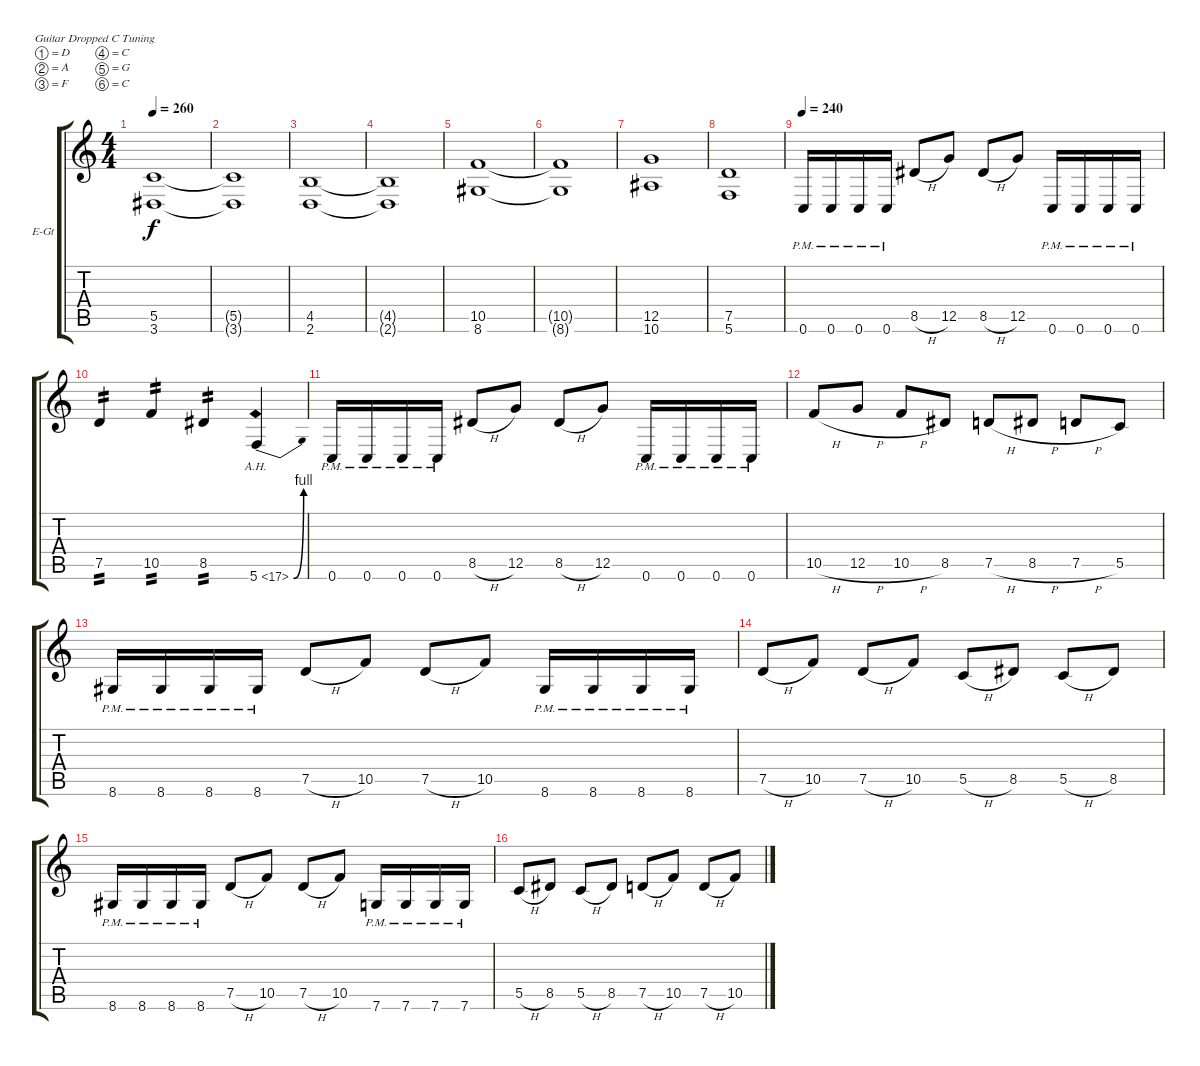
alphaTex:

\bracketExtendMode groupsimilarinstruments
\firstSystemTrackNameOrientation horizontal
\otherSystemsTrackNameOrientation horizontal
\track ("Sal" "E-Gt") {instrument distortionguitar}
\staff {score tabs}
\tuning (D4 A3 F3 C3 G2 C2)
\ts (4 4)
\tempo 260
\clef g2
\ks c
(5.5 3.6).1{dy f} |
(5.5{t} 3.6{t}).1 |
(4.5 2.6).1 |
(4.5{t} 2.6{t}).1 |
(10.5 8.6).1 |
(10.5{t} 8.6{t}).1 |
(12.5 10.6).1 |
(7.5 5.6).1 |
\tempo 240
0.6{pm}.16 0.6{pm}.16 0.6{pm}.16 0.6{pm}.16 8.5{h}.8 12.5.8 8.5{h}.8 12.5.8 0.6{pm}.16 0.6{pm}.16 0.6{pm}.16 0.6{pm}.16 |
7.5.4{tp 2} 10.5.4{tp 2} 8.5.4{tp 2} 5.6{be (bend 0 0 60 4) ah 12}.4 |
0.6{pm}.16 0.6{pm}.16 0.6{pm}.16 0.6{pm}.16 8.5{h}.8 12.5.8 8.5{h}.8 12.5.8 0.6{pm}.16 0.6{pm}.16 0.6{pm}.16 0.6{pm}.16 |
10.5{h}.8 12.5{h}.8 10.5{h}.8 8.5.8 7.5{h}.8 8.5{h}.8 7.5{h}.8 5.5.8 |
8.6{pm}.16 8.6{pm}.16 8.6{pm}.16 8.6{pm}.16 7.5{h}.8 10.5.8 7.5{h}.8 10.5.8 8.6{pm}.16 8.6{pm}.16 8.6{pm}.16 8.6{pm}.16 |
7.5{h}.8 10.5.8 7.5{h}.8 10.5.8 5.5{h}.8 8.5.8 5.5{h}.8 8.5.8 |
8.6{pm}.16 8.6{pm}.16 8.6{pm}.16 8.6{pm}.16 7.5{h}.8 10.5.8 7.5{h}.8 10.5.8 7.6{pm}.16 7.6{pm}.16 7.6{pm}.16 7.6{pm}.16 |
5.5{h}.8 8.5.8 5.5{h}.8 8.5.8 7.5{h}.8 10.5.8 7.5{h}.8 10.5.8
